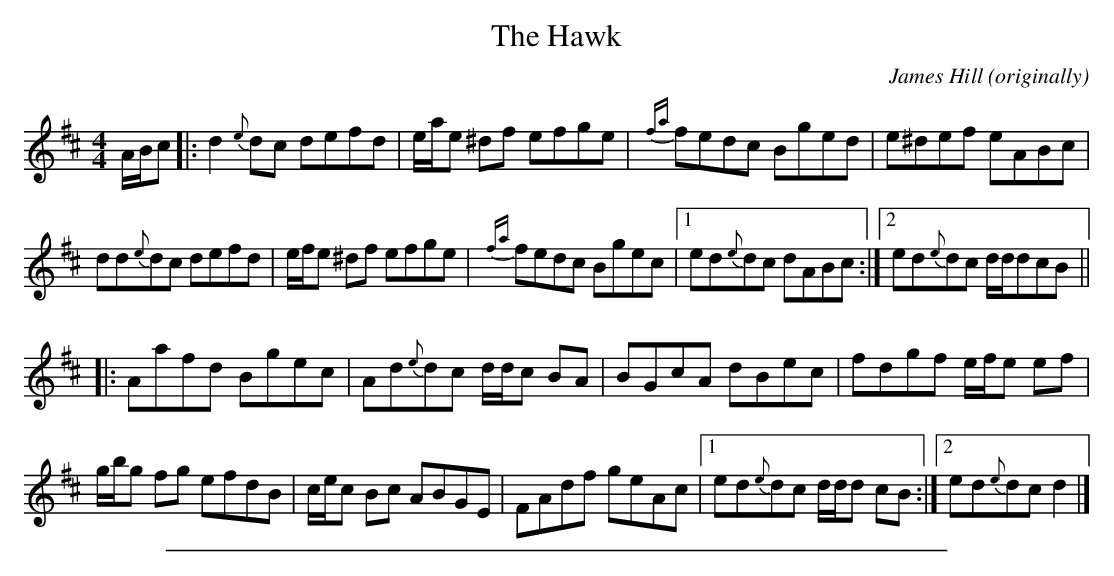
X:1
T: The Hawk
C:James Hill (originally)
M:4/4
K:D
A/B/c \
|: d2{e}dc defd | e/a/e ^df efge | {fa}fedc Bged | e^def eABc |
   dd{e}dc defd | e/f/e ^df efge | {fa}fedc Bgec |1 ed{e}dc dABc :|2 ed{e}dc d/d/dcB ||
|: Aafd     Bgec | Ad{e}dc d/d/c BA | BGcA dBec | fdgf e/f/e ef |
   g/b/g fg efdB | c/e/c Bc    ABGE | FAdf geAc |1 ed{e}dc d/d/d cB :|2 ed{e}dc d2 |]
